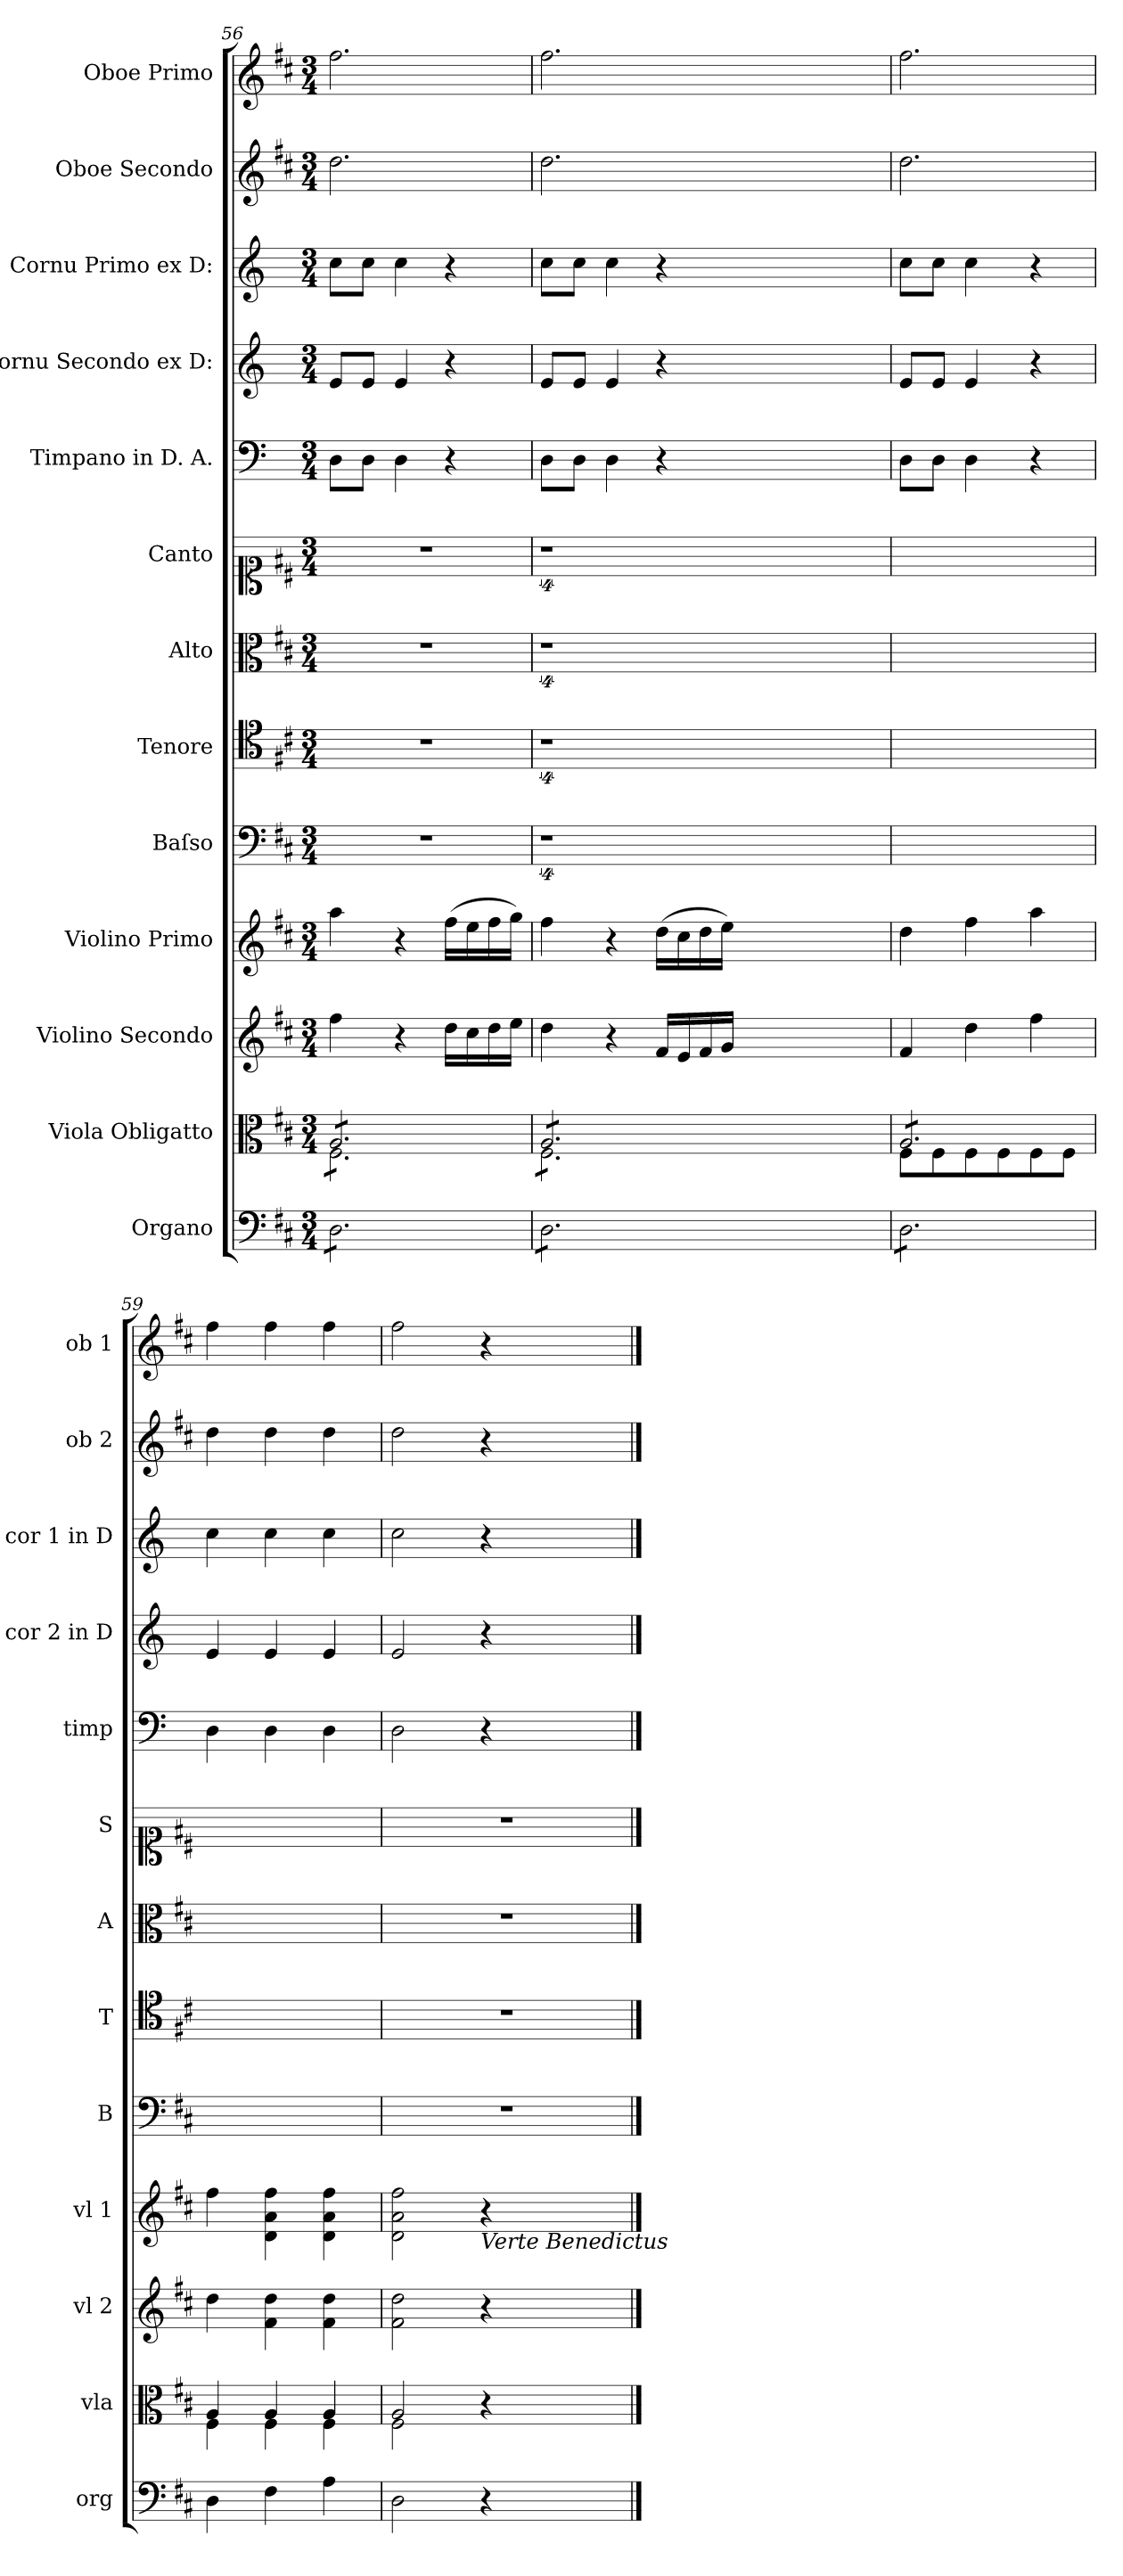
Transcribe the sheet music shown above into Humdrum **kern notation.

**kern	**kern	**kern	**kern	**kern	**kern	**kern	**kern	**kern	**kern	**kern	**kern	**kern
*part13	*part12	*part11	*part10	*part9	*part8	*part7	*part6	*part5	*part4	*part3	*part2	*part1
*staff13	*staff12	*staff11	*staff10	*staff9	*staff8	*staff7	*staff6	*staff5	*staff4	*staff3	*staff2	*staff1
*I"Organo	*I"Viola Obligatto	*I"Violino Secondo	*I"Violino Primo	*I"Baſso	*I"Tenore	*I"Alto	*I"Canto	*I"Timpano in D. A.	*I"Cornu Secondo ex D:	*I"Cornu Primo ex D:	*I"Oboe Secondo	*I"Oboe Primo
*I'org	*I'vla	*I'vl 2	*I'vl 1	*I'B	*I'T	*I'A	*I'S	*I'timp	*I'cor 2 in D	*I'cor 1 in D	*I'ob 2	*I'ob 1
*clefF4	*clefC3	*clefG2	*clefG2	*clefF4	*clefC4	*clefC3	*clefC1	*clefF4	*clefG2	*clefG2	*clefG2	*clefG2
*	*	*	*	*	*	*	*	*	*ITrd6c10	*ITrd6c10	*	*
*k[f#c#]	*k[f#c#]	*k[f#c#]	*k[f#c#]	*k[f#c#]	*k[f#c#]	*k[f#c#]	*k[f#c#]	*	*k[f#c#]	*k[f#c#]	*k[f#c#]	*k[f#c#]
*M3/4	*M3/4	*M3/4	*M3/4	*M3/4	*M3/4	*M3/4	*M3/4	*M3/4	*M3/4	*M3/4	*M3/4	*M3/4
=56	=56	=56	=56	=56	=56	=56	=56	=56	=56	=56	=56	=56
*	*^	*	*	*	*	*	*	*	*	*	*	*
*tremolo	*	*	*	*	*	*	*	*	*	*	*	*	*
*	*tremolo	*	*	*	*	*	*	*	*	*	*	*	*
8D\L	8A/L	8F#\L	4ff#\	4aa\	2.r	2.r	2.r	2.r	8D\L	8F#/L	8d\L	2.dd\	2.ff#\
8D\	8A/	8F#\	.	.	.	.	.	.	8D\J	8F#/J	8d\J	.	.
8D\	8A/	8F#\	4r	4r	.	.	.	.	4D\	4F#/	4d\	.	.
8D\	8A/	8F#\	.	.	.	.	.	.	.	.	.	.	.
8D\	8A/	8F#\	16dd\LL	(16ff#\LL	.	.	.	.	4r	4r	4r	.	.
.	.	.	16cc#\	16ee\	.	.	.	.	.	.	.	.	.
8D\J	8A/J	8F#\J	16dd\	16ff#\	.	.	.	.	.	.	.	.	.
.	.	.	16ee\JJ	16gg\JJ)	.	.	.	.	.	.	.	.	.
=57	=57	=57	=57	=57	=57	=57	=57	=57	=57	=57	=57	=57	=57
8D\L	8A/L	8F#\L	4dd\	4ff#\	4%9r	4%9r	4%9r	4%9r	8D\L	8F#/L	8d\L	2.dd\	2.ff#\
8D\	8A/	8F#\	.	.	.	.	.	.	8D\J	8F#/J	8d\J	.	.
8D\	8A/	8F#\	4r	4r	.	.	.	.	4D\	4F#/	4d\	.	.
8D\	8A/	8F#\	.	.	.	.	.	.	.	.	.	.	.
8D\	8A/	8F#\	16f#/LL	(16dd\LL	.	.	.	.	4r	4r	4r	.	.
.	.	.	16e/	16cc#\	.	.	.	.	.	.	.	.	.
8D\J	8A/J	8F#\J	16f#/	16dd\	.	.	.	.	.	.	.	.	.
.	.	.	16g/JJ	16ee\JJ)	.	.	.	.	.	.	.	.	.
1.ryy	1.ryy	1.ryy	1.ryy	1.ryy	.	.	.	.	1.ryy	1.ryy	1.ryy	1.ryy	1.ryy
=58	=58	=58	=58	=58	=58	=58	=58	=58	=58	=58	=58	=58	=58
8D\L	8A/L	8F#\L	4f#/	4dd\	2.ryy	2.ryy	2.ryy	2.ryy	8D\L	8F#/L	8d\L	2.dd\	2.ff#\
8D\	8A/	8F#\	.	.	.	.	.	.	8D\J	8F#/J	8d\J	.	.
8D\	8A/	8F#\	4dd\	4ff#\	.	.	.	.	4D\	4F#/	4d\	.	.
8D\	8A/	8F#\	.	.	.	.	.	.	.	.	.	.	.
8D\	8A/	8F#\	4ff#\	4aa\	.	.	.	.	4r	4r	4r	.	.
8D\J	8A/J	8F#\J	.	.	.	.	.	.	.	.	.	.	.
*	*Xtremolo	*	*	*	*	*	*	*	*	*	*	*	*
*Xtremolo	*	*	*	*	*	*	*	*	*	*	*	*	*
=59	=59	=59	=59	=59	=59	=59	=59	=59	=59	=59	=59	=59	=59
4D\	4A/	4F#\	4dd\	4ff#\	2.ryy	2.ryy	2.ryy	2.ryy	4D\	4F#/	4d\	4dd\	4ff#\
4F#\	4A/	4F#\	4f#\ 4dd\	4d\ 4a\ 4ff#\	.	.	.	.	4D\	4F#/	4d\	4dd\	4ff#\
4A\	4A/	4F#\	4f#\ 4dd\	4d\ 4a\ 4ff#\	.	.	.	.	4D\	4F#/	4d\	4dd\	4ff#\
=60	=60	=60	=60	=60	=60	=60	=60	=60	=60	=60	=60	=60	=60
2D\	2A/	2F#\	2f#\ 2dd\	2d\ 2a\ 2ff#\	2.r	2.r	2.r	2.r	2D\	2F#/	2d\	2dd\	2ff#\
!	!	!	!	!LO:TX:b:i:t=Verte Benedictus	!	!	!	!	!	!	!	!	!
4r	4r	4ryy	4r	4r	.	.	.	.	4r	4r	4r	4r	4r
*	*v	*v	*	*	*	*	*	*	*	*	*	*	*
==	==	==	==	==	==	==	==	==	==	==	==	==
*-	*-	*-	*-	*-	*-	*-	*-	*-	*-	*-	*-	*-
